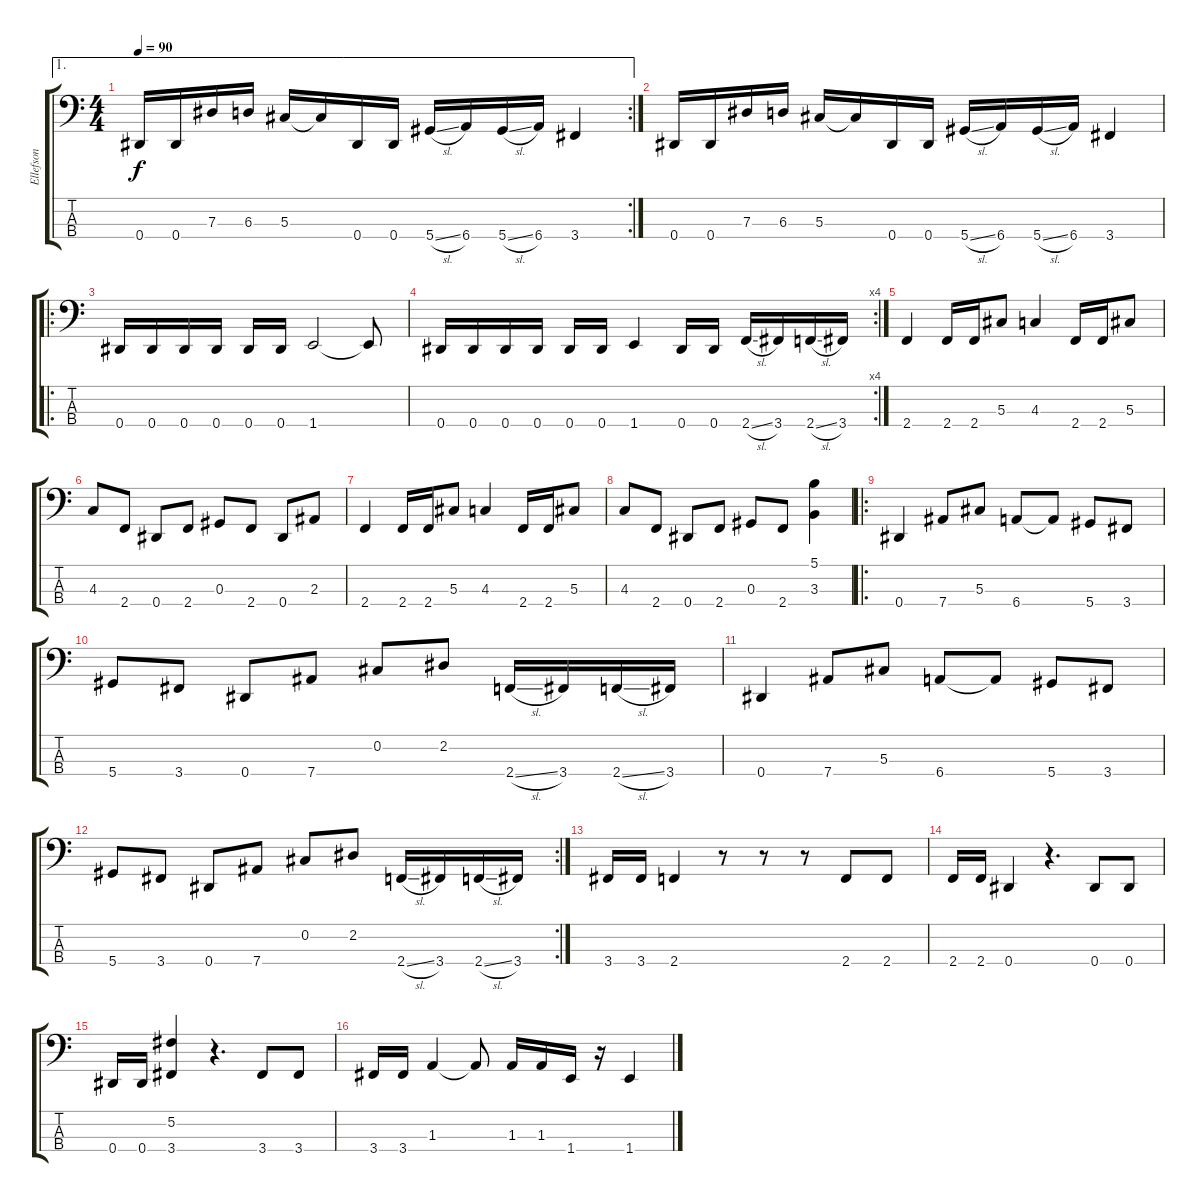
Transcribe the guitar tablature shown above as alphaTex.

\track ("Ellefson" "Ellefson") {instrument electricbasspick}
\staff {score tabs}
\tuning (Gb2 Db2 Ab1 Eb1) {hide}
\ae 1
\rc 2
\ts (4 4)
\tempo 90
\clef f4
\ks c
0.4.16{dy f} 0.4.16 7.3.16 6.3.16 5.3.16 5.3{t}.16 0.4.16 0.4.16 5.4{sl}.16 6.4.16 5.4{sl}.16 6.4.16 3.4.4 |
0.4.16 0.4.16 7.3.16 6.3.16 5.3.16 5.3{t}.16 0.4.16 0.4.16 5.4{sl}.16 6.4.16 5.4{sl}.16 6.4.16 3.4.4 |
\ro
0.4.16 0.4.16 0.4.16 0.4.16 0.4.16 0.4.16 1.4.2 1.4{t}.8 |
\rc 4
0.4.16 0.4.16 0.4.16 0.4.16 0.4.16 0.4.16 1.4.4 0.4.16 0.4.16 2.4{sl}.16 3.4.16 2.4{sl}.16 3.4.16 |
2.4.4 2.4.16 2.4.16 5.3.8 4.3.4 2.4.16 2.4.16 5.3.8 |
4.3.8 2.4.8 0.4.8 2.4.8 0.3.8 2.4.8 0.4.8 2.3.8 |
2.4.4 2.4.16 2.4.16 5.3.8 4.3.4 2.4.16 2.4.16 5.3.8 |
4.3.8 2.4.8 0.4.8 2.4.8 0.3.8 2.4.8 (5.1 3.3).4 |
\ro
0.4.4 7.4.8 5.3.8 6.4.8 6.4{t}.8 5.4.8 3.4.8 |
5.4.8 3.4.8 0.4.8 7.4.8 0.2.8 2.2.8 2.4{sl}.16 3.4.16 2.4{sl}.16 3.4.16 |
0.4.4 7.4.8 5.3.8 6.4.8 6.4{t}.8 5.4.8 3.4.8 |
\rc 2
5.4.8 3.4.8 0.4.8 7.4.8 0.2.8 2.2.8 2.4{sl}.16 3.4.16 2.4{sl}.16 3.4.16 |
3.4.16 3.4.16 2.4.4 r.8 r.8 r.8 2.4.8 2.4.8 |
2.4.16 2.4.16 0.4.4 r.4{d} 0.4.8 0.4.8 |
0.4.16 0.4.16 (5.2 3.4).4 r.4{d} 3.4.8 3.4.8 |
3.4.16 3.4.16 1.3.4 1.3{t}.8 1.3.16 1.3.16 1.4.16 r.16 1.4.4
